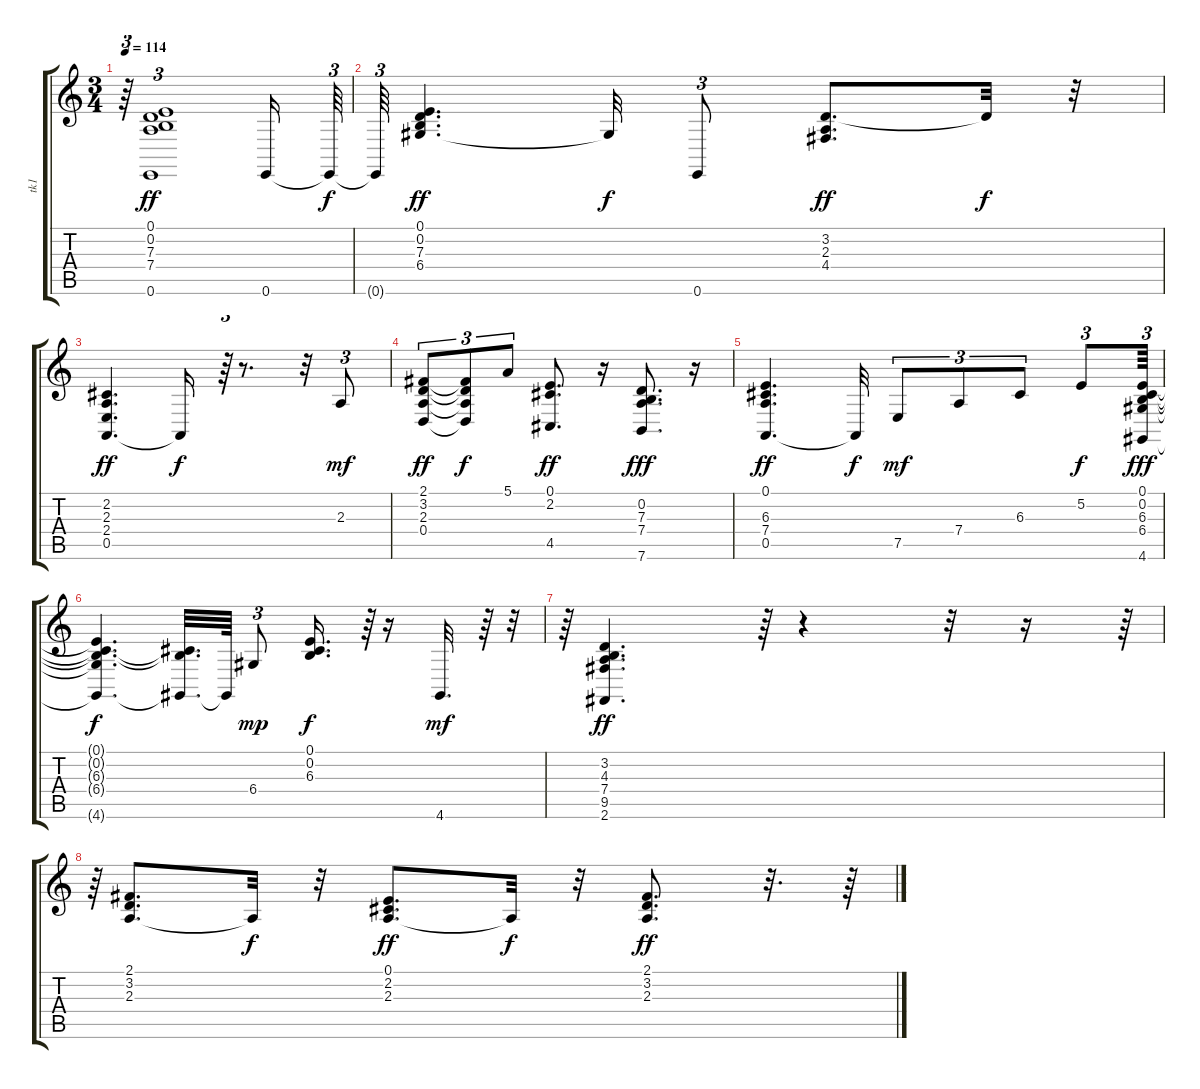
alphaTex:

\track ("tk1" "tk1") {instrument brightacousticpiano}
\staff {score tabs}
\tuning (E4 B3 G3 D3 A2 E2) {hide}
\ts (3 4)
\tempo 114
\clef g2
\ks c
r.64{tu (3 2) dy ff} (0.1 0.2 7.3 7.4 0.6).1{tu (3 2)} 0.6.16 0.6{t}.64{tu (3 2) dy f} |
0.6{t}.64{tu (3 2)} (0.1 0.2 7.3 6.4).4{d dy ff} 6.4{t}.32{dy f} 0.6.8{tu (3 2)} (3.2 2.3 4.4).8{d dy ff} 3.2{t}.32{dy f} r.32 |
(2.2 2.3 2.4 0.5).4{d dy ff} 0.5{t}.16{dy f} r.64{tu (3 2)} r.8{d} r.32 2.3.8{tu (3 2) dy mf} |
(2.1 3.2 2.3 0.4).8{tu (3 2) dy ff} (2.1{t} 3.2{t} 2.3{t} 0.4{t}).8{tu (3 2) dy f} 5.1.8{tu (3 2)} (0.1 2.2 4.5).8{d dy ff} r.16 (0.2 7.3 7.4 7.6).8{d dy fff} r.16 |
(0.1 6.3 7.4 0.5).4{d dy ff} 0.5{t}.32{dy f} 7.5.8{tu (3 2) dy mf} 7.4.8{tu (3 2)} 6.3.8{tu (3 2)} 5.2.8{tu (3 2) dy f} (0.1 0.2 6.3 6.4 4.6).64{tu (3 2) dy fff} |
(0.1{t} 0.2{t} 6.3{t} 6.4{t} 4.6{t}).4{d dy f} (0.2{t} 6.3{t} 4.6{t}).32{d} 4.6{t}.64 6.4.8{tu (3 2) dy mp} (0.1 0.2 6.3).16{d dy f} r.64{tu (3 2)} r.16 4.6.32{d dy mf} r.64 r.32{tu (3 2)} |
r.64{tu (3 2)} (3.2 4.3 7.4 9.5 2.6).4{d dy ff} r.64{tu (3 2)} r.4 r.32 r.16 r.64{tu (3 2)} |
r.64{tu (3 2)} (2.1 3.2 2.3).8{d} 2.3{t}.32{dy f} r.32 (0.1 2.2 2.3).8{d dy ff} 2.3{t}.32{dy f} r.32 (2.1 3.2 2.3).8{d dy ff} r.32{d} r.64
